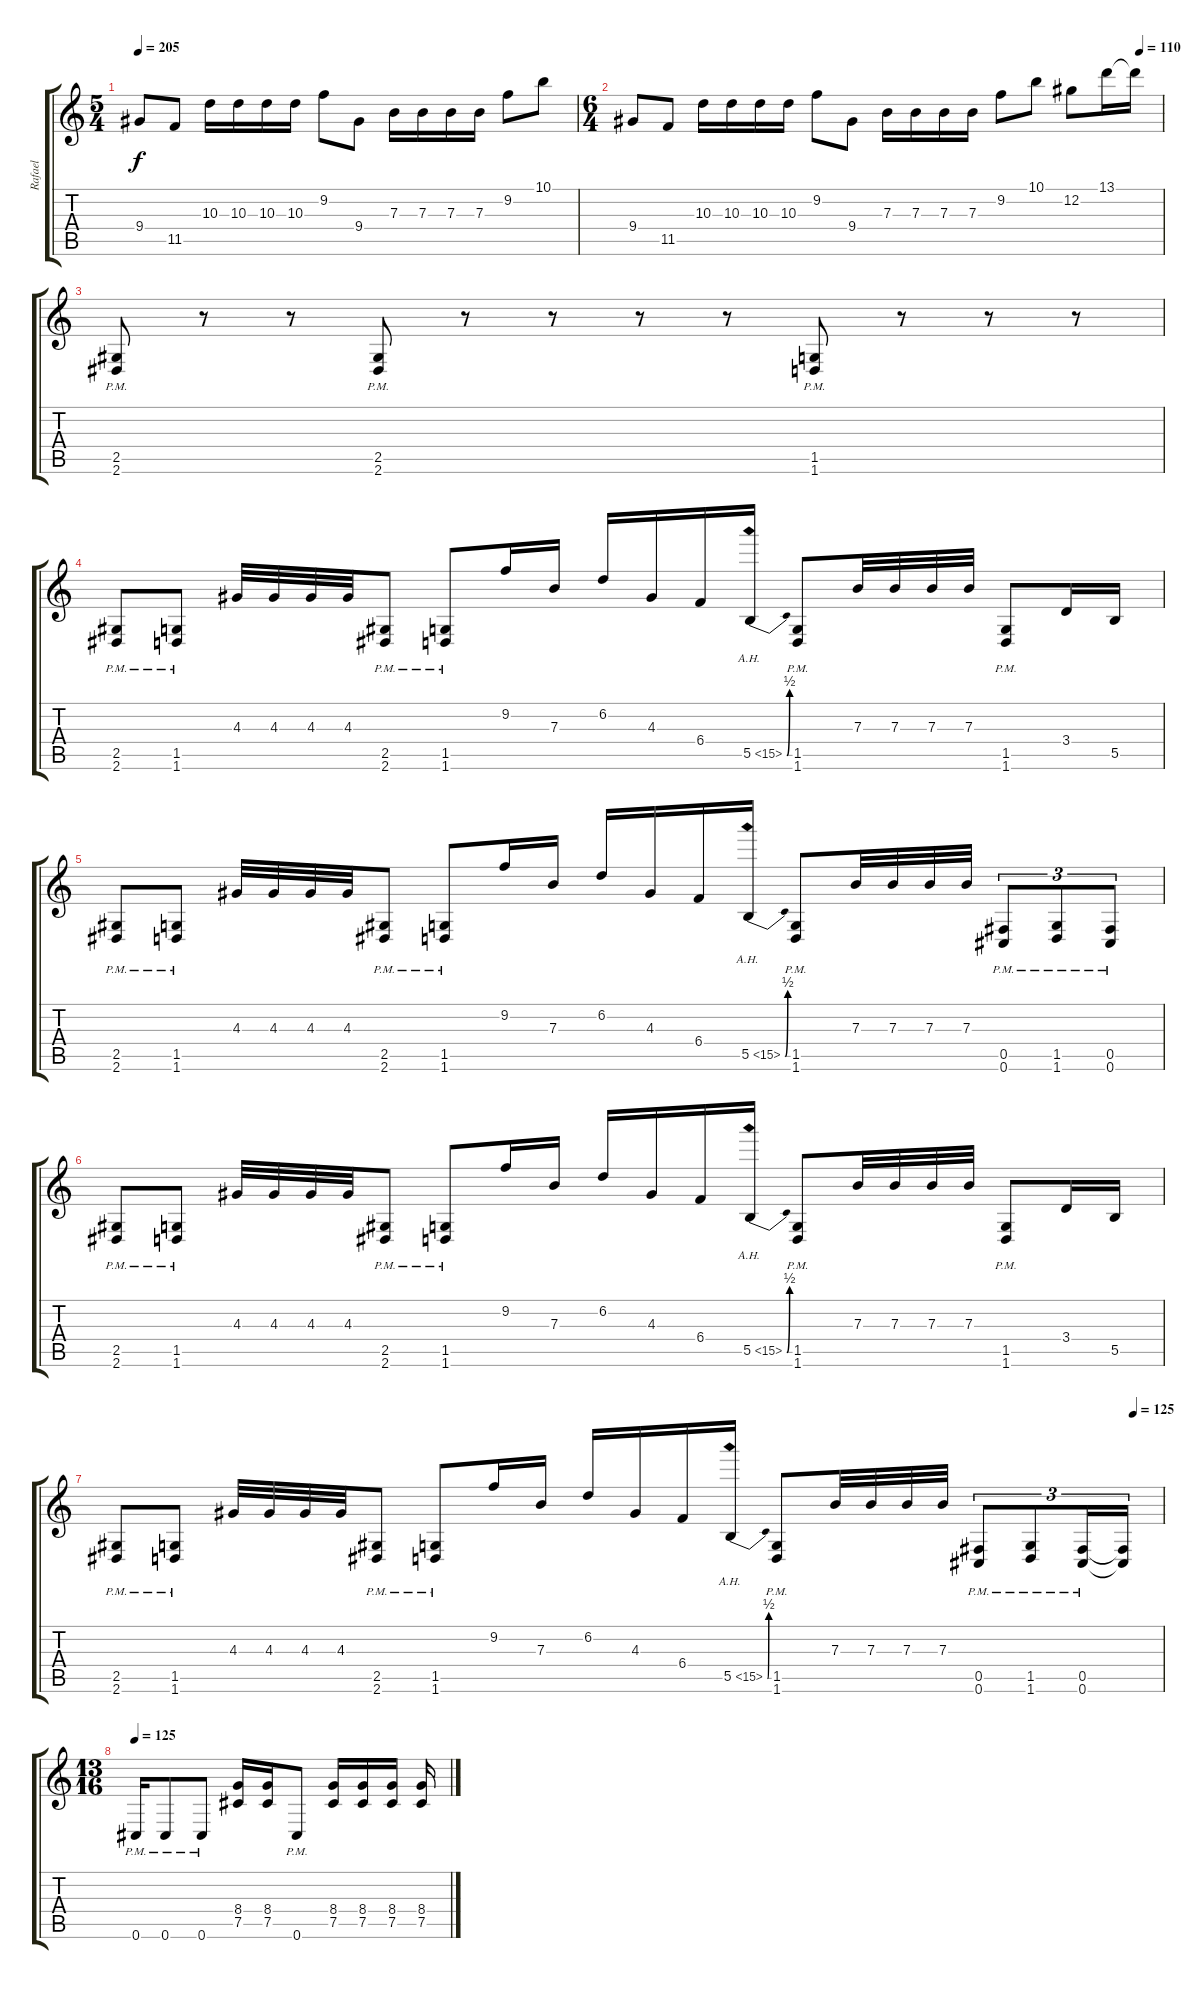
\track ("Rafael" "Rafael") {instrument distortionguitar}
\staff {score tabs}
\tuning (Db4 Ab3 E3 B2 Gb2 Db2) {hide}
\ts (5 4)
\tempo 205
\clef g2
\ks c
9.4.8{dy f} 11.5.8 10.3.16 10.3.16 10.3.16 10.3.16 9.2.8 9.4.8 7.3.16 7.3.16 7.3.16 7.3.16 9.2.8 10.1.8 |
\ts (6 4)
\tempo (110 0.9583333333333334)
9.4.8 11.5.8 10.3.16 10.3.16 10.3.16 10.3.16 9.2.8 9.4.8 7.3.16 7.3.16 7.3.16 7.3.16 9.2.8 10.1.8 12.2.8 13.1.16 13.1{t}.16 |
(2.5{pm} 2.6{pm}).8 r.8 r.8 (2.5{pm} 2.6{pm}).8 r.8 r.8 r.8 r.8 (1.5{pm} 1.6{pm}).8 r.8 r.8 r.8 |
(2.5{pm} 2.6{pm}).8 (1.5{pm} 1.6{pm}).8 4.3.32 4.3.32 4.3.32 4.3.32 (2.5{pm} 2.6{pm}).8 (1.5{pm} 1.6{pm}).8 9.2.16 7.3.16 6.2.16 4.3.16 6.4.16 5.5{be (bend 0 0 60 2) ah 10}.16 (1.5{pm} 1.6{pm}).8 7.3.32 7.3.32 7.3.32 7.3.32 (1.5{pm} 1.6{pm}).8 3.4.16 5.5.16 |
(2.5{pm} 2.6{pm}).8 (1.5{pm} 1.6{pm}).8 4.3.32 4.3.32 4.3.32 4.3.32 (2.5{pm} 2.6{pm}).8 (1.5{pm} 1.6{pm}).8 9.2.16 7.3.16 6.2.16 4.3.16 6.4.16 5.5{be (bend 0 0 60 2) ah 10}.16 (1.5{pm} 1.6{pm}).8 7.3.32 7.3.32 7.3.32 7.3.32 (0.5{pm} 0.6{pm}).8{tu (3 2)} (1.5{pm} 1.6{pm}).8{tu (3 2)} (0.5{pm} 0.6{pm}).8{tu (3 2)} |
(2.5{pm} 2.6{pm}).8 (1.5{pm} 1.6{pm}).8 4.3.32 4.3.32 4.3.32 4.3.32 (2.5{pm} 2.6{pm}).8 (1.5{pm} 1.6{pm}).8 9.2.16 7.3.16 6.2.16 4.3.16 6.4.16 5.5{be (bend 0 0 60 2) ah 10}.16 (1.5{pm} 1.6{pm}).8 7.3.32 7.3.32 7.3.32 7.3.32 (1.5{pm} 1.6{pm}).8 3.4.16 5.5.16 |
\tempo (125 0.9722222222222222)
(2.5{pm} 2.6{pm}).8 (1.5{pm} 1.6{pm}).8 4.3.32 4.3.32 4.3.32 4.3.32 (2.5{pm} 2.6{pm}).8 (1.5{pm} 1.6{pm}).8 9.2.16 7.3.16 6.2.16 4.3.16 6.4.16 5.5{be (bend 0 0 60 2) ah 10}.16 (1.5{pm} 1.6{pm}).8 7.3.32 7.3.32 7.3.32 7.3.32 (0.5{pm} 0.6{pm}).8{tu (3 2)} (1.5{pm} 1.6{pm}).8{tu (3 2)} (0.5{pm} 0.6{pm}).16{tu (3 2)} (0.5{t} 0.6{t}).16{tu (3 2)} |
\ts (13 16)
\tempo 125
0.6{pm}.16 0.6{pm}.8 0.6{pm}.8 (8.4 7.5).16 (8.4 7.5).16 0.6{pm}.8 (8.4 7.5).16 (8.4 7.5).16 (8.4 7.5).16 (8.4 7.5).16
